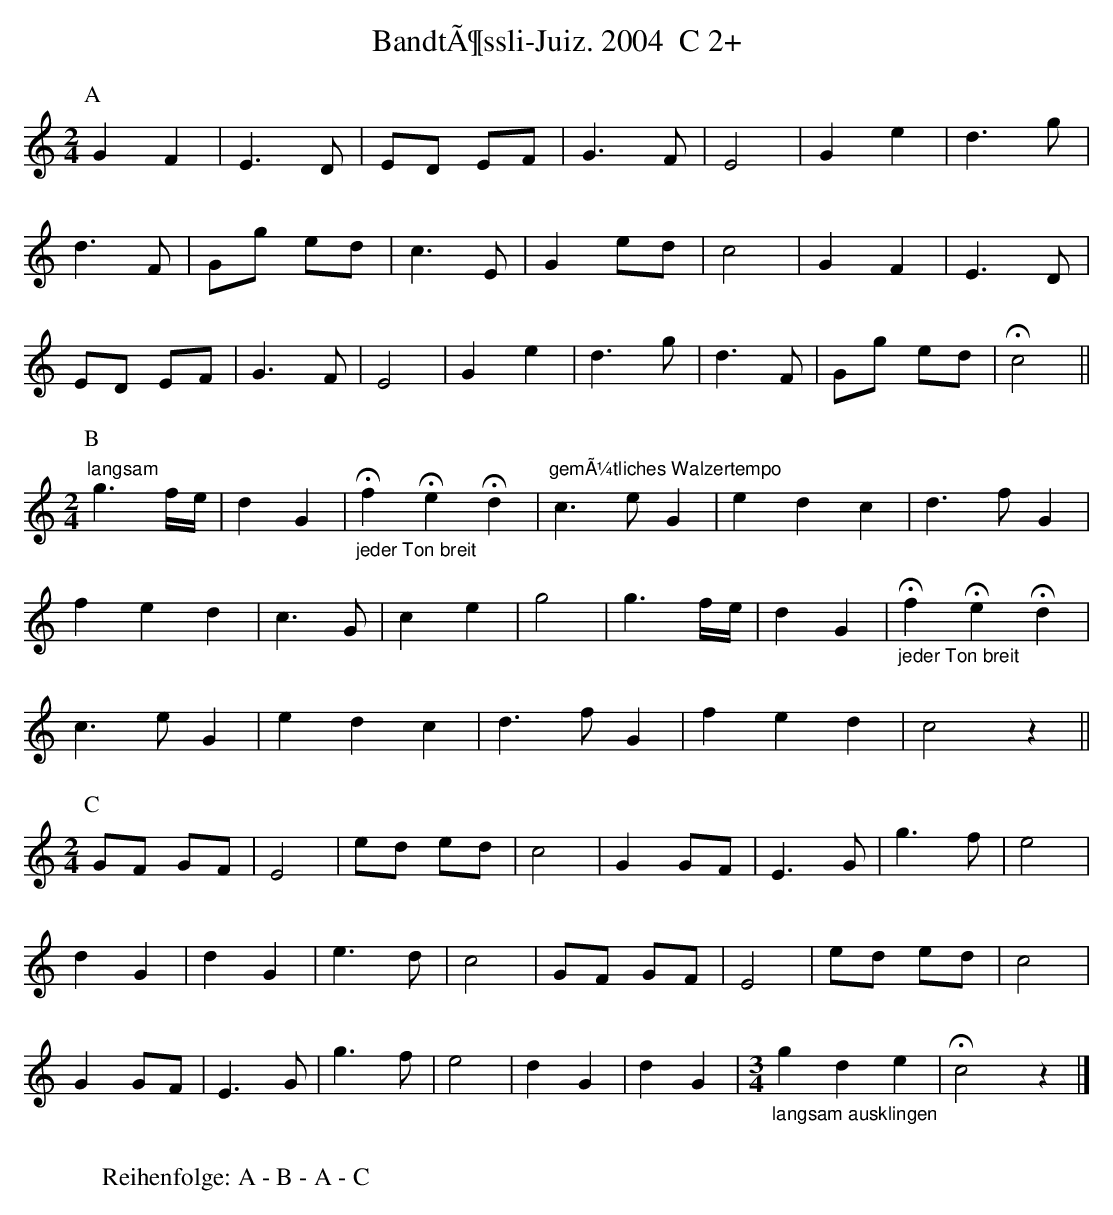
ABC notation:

X:1
T:BandtÃ¶ssli-Juiz. 2004  C 2+
M:2/4
L:1/4
K:C
[P:A] GF | E>D | E/2D/2 E/2F/2 | G>F | E2 | Ge | d>g |
d>F | G/2g/2 e/2d/2 | c>E | G e/2d/2 | c2 | GF | E>D |
E/2D/2 E/2F/2 | G>F | E2 | Ge | d>g | d>F | G/2g/2 e/2d/2 | !fermata!c2 ||
M:2/4
[P:B] "langsam" g>f/2e/4 | dG| "_jeder Ton breit" !fermata!f !fermata!e !fermata!d | "gemÃ¼tliches Walzertempo"c>eG | edc | d>fG |
fed | c>G | ce | g2 | g>f/2e/4 | dG | "_jeder Ton breit" !fermata!f !fermata!e !fermata!d |
c>eG | edc | d>fG | fed | c2z ||
L:1/4
M:2/4
[P:C] G/2F/2 G/2F/2 | E2 | e/2d/2 e/2d/2 | c2 | GG/2F/2 | E>G | g>f | e2 |
dG | dG | e>d | c2 | G/2F/2 G/2F/2 | E2 | e/2d/2 e/2d/2 | c2 |
GG/2F/2 | E>G | g>f | e2 | dG | dG | [M:3/4] "_langsam ausklingen"gde | !fermata!c2z |]
W:
W:Reihenfolge: A - B - A - C
